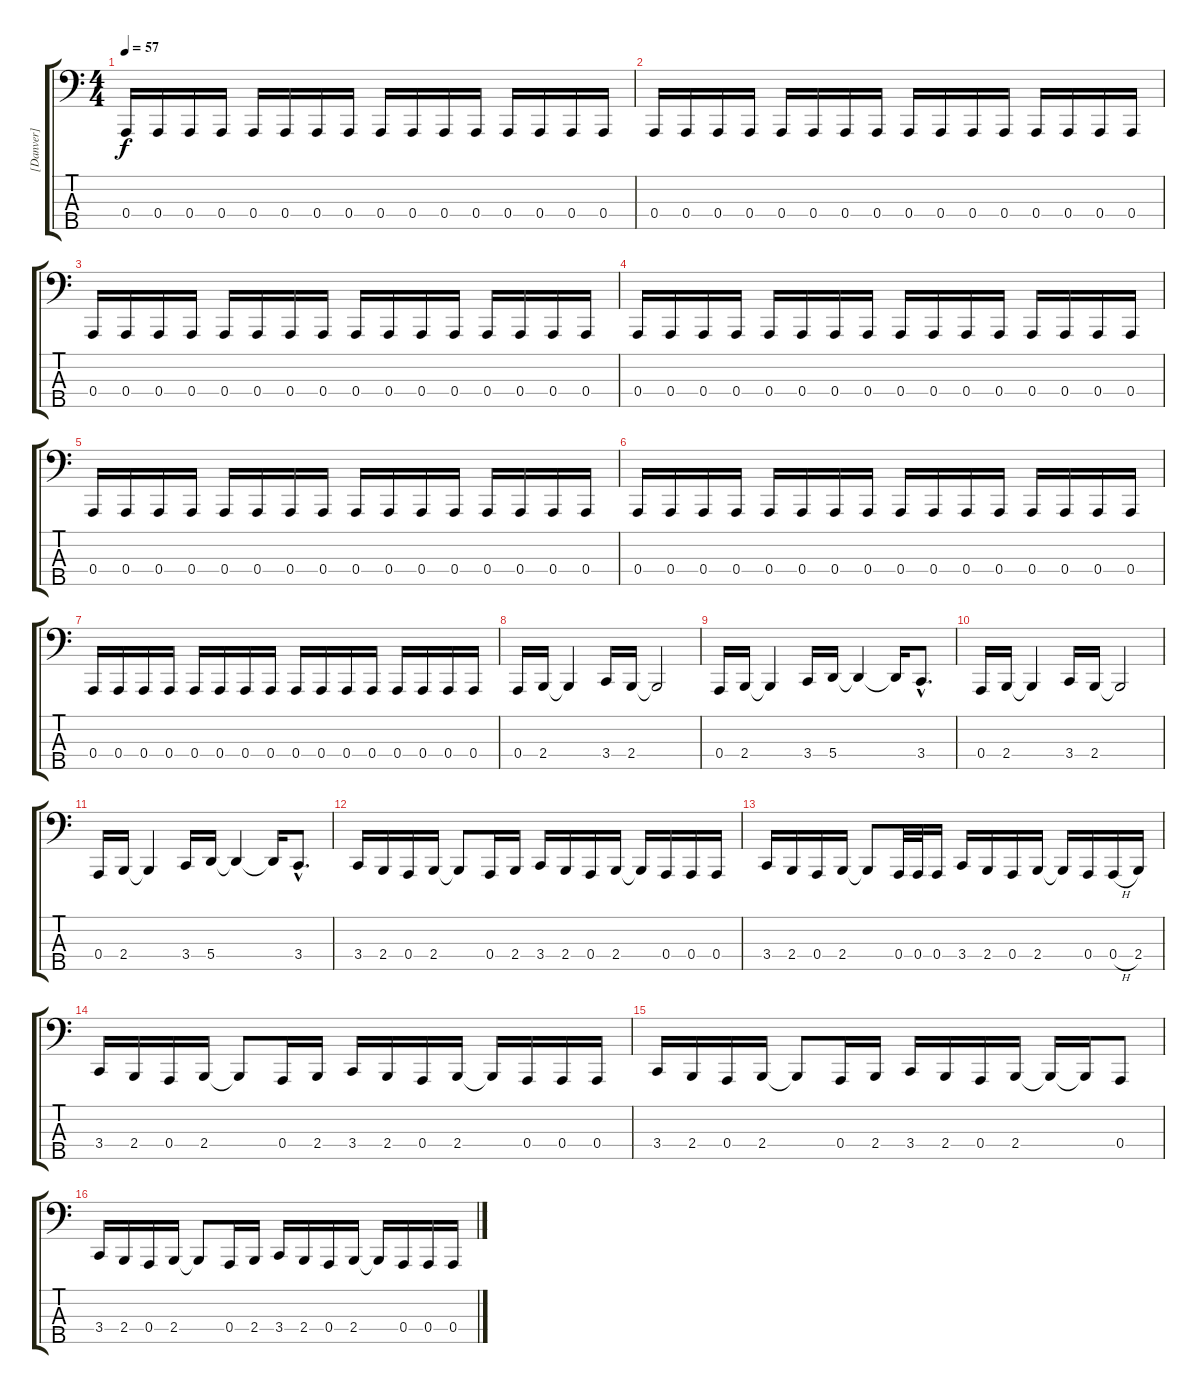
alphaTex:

\track ("[Danver]" "[Danver]") {instrument electricbassfinger}
\staff {score tabs}
\tuning (D2 A1 E1 A0 Gb0) {hide}
\ts (4 4)
\tempo 57
\clef f4
\ks c
0.4.16{dy f} 0.4.16 0.4.16 0.4.16 0.4.16 0.4.16 0.4.16 0.4.16 0.4.16 0.4.16 0.4.16 0.4.16 0.4.16 0.4.16 0.4.16 0.4.16 |
0.4.16 0.4.16 0.4.16 0.4.16 0.4.16 0.4.16 0.4.16 0.4.16 0.4.16 0.4.16 0.4.16 0.4.16 0.4.16 0.4.16 0.4.16 0.4.16 |
0.4.16 0.4.16 0.4.16 0.4.16 0.4.16 0.4.16 0.4.16 0.4.16 0.4.16 0.4.16 0.4.16 0.4.16 0.4.16 0.4.16 0.4.16 0.4.16 |
0.4.16 0.4.16 0.4.16 0.4.16 0.4.16 0.4.16 0.4.16 0.4.16 0.4.16 0.4.16 0.4.16 0.4.16 0.4.16 0.4.16 0.4.16 0.4.16 |
0.4.16 0.4.16 0.4.16 0.4.16 0.4.16 0.4.16 0.4.16 0.4.16 0.4.16 0.4.16 0.4.16 0.4.16 0.4.16 0.4.16 0.4.16 0.4.16 |
0.4.16 0.4.16 0.4.16 0.4.16 0.4.16 0.4.16 0.4.16 0.4.16 0.4.16 0.4.16 0.4.16 0.4.16 0.4.16 0.4.16 0.4.16 0.4.16 |
0.4.16 0.4.16 0.4.16 0.4.16 0.4.16 0.4.16 0.4.16 0.4.16 0.4.16 0.4.16 0.4.16 0.4.16 0.4.16 0.4.16 0.4.16 0.4.16 |
0.4.16 2.4.16 2.4{t}.4 3.4.16 2.4.16 2.4{t}.2 |
0.4.16 2.4.16 2.4{t}.4 3.4.16 5.4.16 5.4{t}.4 5.4{t}.16 3.4{hac}.8{d} |
0.4.16 2.4.16 2.4{t}.4 3.4.16 2.4.16 2.4{t}.2 |
0.4.16 2.4.16 2.4{t}.4 3.4.16 5.4.16 5.4{t}.4 5.4{t}.16 3.4{hac}.8{d} |
3.4.16 2.4.16 0.4.16 2.4.16 2.4{t}.8 0.4.16 2.4.16 3.4.16 2.4.16 0.4.16 2.4.16 2.4{t}.16 0.4.16 0.4.16 0.4.16 |
3.4.16 2.4.16 0.4.16 2.4.16 2.4{t}.8 0.4.32 0.4.32 0.4.16 3.4.16 2.4.16 0.4.16 2.4.16 2.4{t}.16 0.4.16 0.4{h}.16 2.4.16 |
3.4.16 2.4.16 0.4.16 2.4.16 2.4{t}.8 0.4.16 2.4.16 3.4.16 2.4.16 0.4.16 2.4.16 2.4{t}.16 0.4.16 0.4.16 0.4.16 |
3.4.16 2.4.16 0.4.16 2.4.16 2.4{t}.8 0.4.16 2.4.16 3.4.16 2.4.16 0.4.16 2.4.16 2.4{t}.16 2.4{t}.16 0.4.8 |
3.4.16 2.4.16 0.4.16 2.4.16 2.4{t}.8 0.4.16 2.4.16 3.4.16 2.4.16 0.4.16 2.4.16 2.4{t}.16 0.4.16 0.4.16 0.4.16
